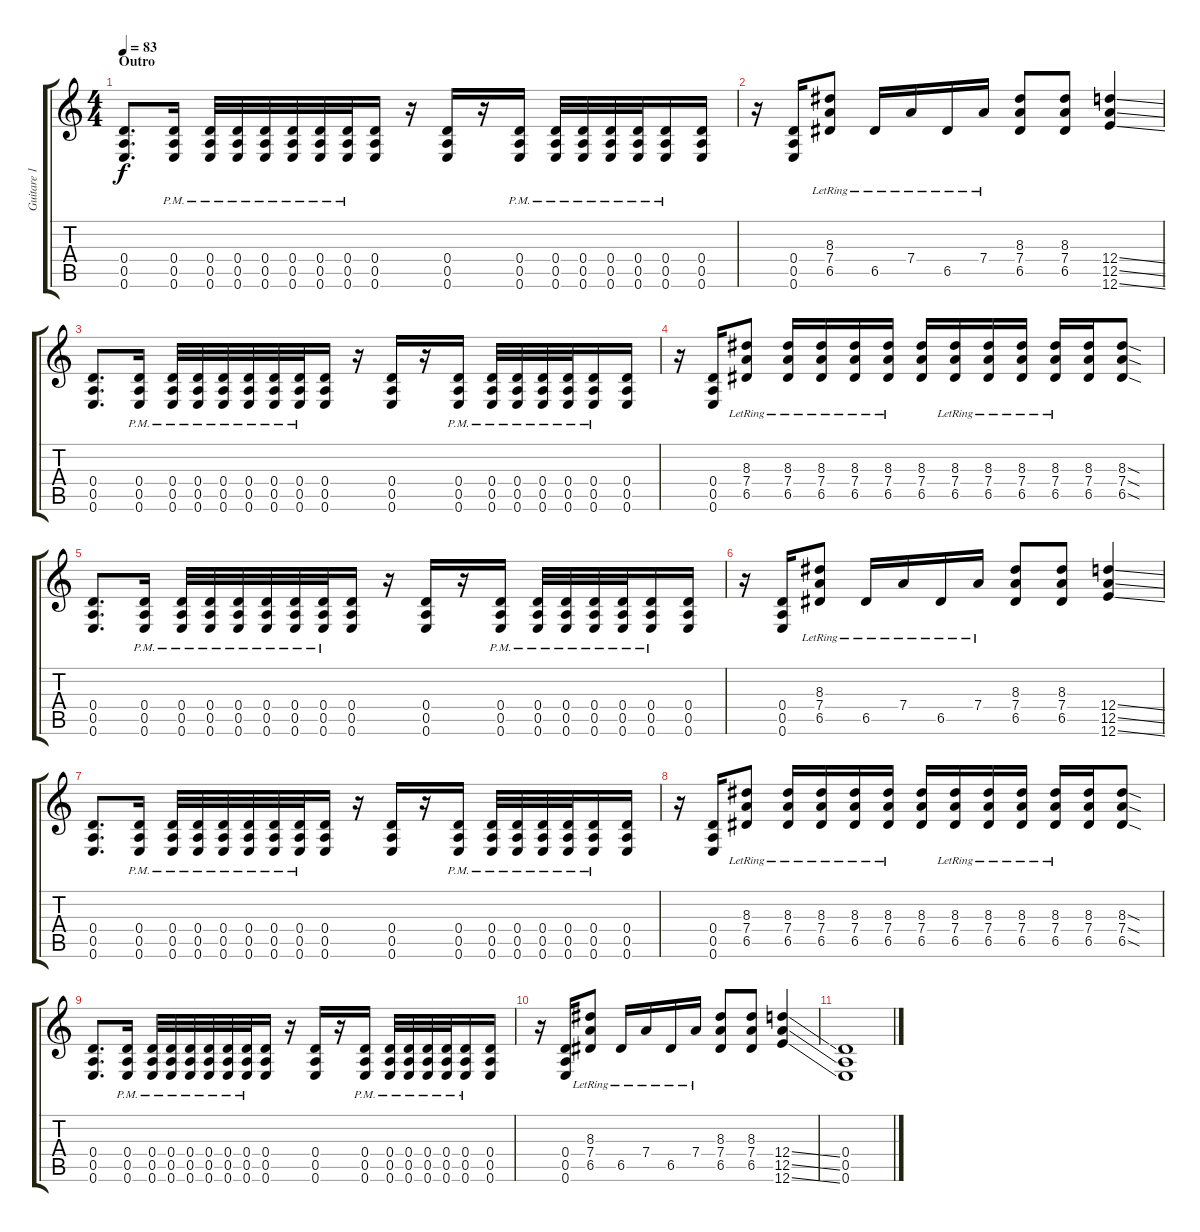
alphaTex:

\track ("Guitare 1" "Guitare 1") {instrument overdrivenguitar}
\staff {score tabs}
\tuning (E4 B3 G3 D3 A2 E2) {hide}
\ts (4 4)
\section ("" "Outro")
\tempo 83
\clef g2
\ks c
(0.4 0.5 0.6).8{d dy f} (0.4{pm} 0.5{pm} 0.6{pm}).16 (0.4{pm} 0.5{pm} 0.6{pm}).32 (0.4{pm} 0.5{pm} 0.6{pm}).32 (0.4{pm} 0.5{pm} 0.6{pm}).32 (0.4{pm} 0.5{pm} 0.6{pm}).32 (0.4{pm} 0.5{pm} 0.6{pm}).32 (0.4{pm} 0.5{pm} 0.6{pm}).32 (0.4 0.5 0.6).16 r.16 (0.4 0.5 0.6).16 r.16 (0.4{pm} 0.5{pm} 0.6{pm}).16 (0.4{pm} 0.5{pm} 0.6{pm}).32 (0.4{pm} 0.5{pm} 0.6{pm}).32 (0.4{pm} 0.5{pm} 0.6{pm}).32 (0.4{pm} 0.5{pm} 0.6{pm}).32 (0.4{pm} 0.5{pm} 0.6{pm}).16 (0.4 0.5 0.6).16 |
r.16 (0.4 0.5 0.6).16 (8.3 7.4{lr} 6.5).8 6.5{lr}.16 7.4{lr}.16 6.5{lr}.16 7.4{lr}.16 (8.3 7.4 6.5).8 (8.3 7.4 6.5).8 (12.4{ss} 12.5{ss} 12.6{ss}).4 |
(0.4 0.5 0.6).8{d} (0.4{pm} 0.5{pm} 0.6{pm}).16 (0.4{pm} 0.5{pm} 0.6{pm}).32 (0.4{pm} 0.5{pm} 0.6{pm}).32 (0.4{pm} 0.5{pm} 0.6{pm}).32 (0.4{pm} 0.5{pm} 0.6{pm}).32 (0.4{pm} 0.5{pm} 0.6{pm}).32 (0.4{pm} 0.5{pm} 0.6{pm}).32 (0.4 0.5 0.6).16 r.16 (0.4 0.5 0.6).16 r.16 (0.4{pm} 0.5{pm} 0.6{pm}).16 (0.4{pm} 0.5{pm} 0.6{pm}).32 (0.4{pm} 0.5{pm} 0.6{pm}).32 (0.4{pm} 0.5{pm} 0.6{pm}).32 (0.4{pm} 0.5{pm} 0.6{pm}).32 (0.4{pm} 0.5{pm} 0.6{pm}).16 (0.4 0.5 0.6).16 |
r.16 (0.4 0.5 0.6).16 (8.3 7.4{lr} 6.5).8 (8.3{lr} 7.4{lr} 6.5{lr}).16 (8.3{lr} 7.4{lr} 6.5{lr}).16 (8.3{lr} 7.4{lr} 6.5{lr}).16 (8.3{lr} 7.4{lr} 6.5{lr}).16 (8.3 7.4 6.5).16 (8.3{lr} 7.4{lr} 6.5{lr}).16 (8.3{lr} 7.4{lr} 6.5{lr}).16 (8.3{lr} 7.4{lr} 6.5{lr}).16 (8.3{lr} 7.4{lr} 6.5{lr}).16 (8.3 7.4 6.5).16 (8.3{sod} 7.4{sod} 6.5{sod}).8 |
(0.4 0.5 0.6).8{d} (0.4{pm} 0.5{pm} 0.6{pm}).16 (0.4{pm} 0.5{pm} 0.6{pm}).32 (0.4{pm} 0.5{pm} 0.6{pm}).32 (0.4{pm} 0.5{pm} 0.6{pm}).32 (0.4{pm} 0.5{pm} 0.6{pm}).32 (0.4{pm} 0.5{pm} 0.6{pm}).32 (0.4{pm} 0.5{pm} 0.6{pm}).32 (0.4 0.5 0.6).16 r.16 (0.4 0.5 0.6).16 r.16 (0.4{pm} 0.5{pm} 0.6{pm}).16 (0.4{pm} 0.5{pm} 0.6{pm}).32 (0.4{pm} 0.5{pm} 0.6{pm}).32 (0.4{pm} 0.5{pm} 0.6{pm}).32 (0.4{pm} 0.5{pm} 0.6{pm}).32 (0.4{pm} 0.5{pm} 0.6{pm}).16 (0.4 0.5 0.6).16 |
r.16 (0.4 0.5 0.6).16 (8.3 7.4{lr} 6.5).8 6.5{lr}.16 7.4{lr}.16 6.5{lr}.16 7.4{lr}.16 (8.3 7.4 6.5).8 (8.3 7.4 6.5).8 (12.4{ss} 12.5{ss} 12.6{ss}).4 |
(0.4 0.5 0.6).8{d} (0.4{pm} 0.5{pm} 0.6{pm}).16 (0.4{pm} 0.5{pm} 0.6{pm}).32 (0.4{pm} 0.5{pm} 0.6{pm}).32 (0.4{pm} 0.5{pm} 0.6{pm}).32 (0.4{pm} 0.5{pm} 0.6{pm}).32 (0.4{pm} 0.5{pm} 0.6{pm}).32 (0.4{pm} 0.5{pm} 0.6{pm}).32 (0.4 0.5 0.6).16 r.16 (0.4 0.5 0.6).16 r.16 (0.4{pm} 0.5{pm} 0.6{pm}).16 (0.4{pm} 0.5{pm} 0.6{pm}).32 (0.4{pm} 0.5{pm} 0.6{pm}).32 (0.4{pm} 0.5{pm} 0.6{pm}).32 (0.4{pm} 0.5{pm} 0.6{pm}).32 (0.4{pm} 0.5{pm} 0.6{pm}).16 (0.4 0.5 0.6).16 |
r.16 (0.4 0.5 0.6).16 (8.3 7.4{lr} 6.5).8 (8.3{lr} 7.4{lr} 6.5{lr}).16 (8.3{lr} 7.4{lr} 6.5{lr}).16 (8.3{lr} 7.4{lr} 6.5{lr}).16 (8.3{lr} 7.4{lr} 6.5{lr}).16 (8.3 7.4 6.5).16 (8.3{lr} 7.4{lr} 6.5{lr}).16 (8.3{lr} 7.4{lr} 6.5{lr}).16 (8.3{lr} 7.4{lr} 6.5{lr}).16 (8.3{lr} 7.4{lr} 6.5{lr}).16 (8.3 7.4 6.5).16 (8.3{sod} 7.4{sod} 6.5{sod}).8 |
(0.4 0.5 0.6).8{d} (0.4{pm} 0.5{pm} 0.6{pm}).16 (0.4{pm} 0.5{pm} 0.6{pm}).32 (0.4{pm} 0.5{pm} 0.6{pm}).32 (0.4{pm} 0.5{pm} 0.6{pm}).32 (0.4{pm} 0.5{pm} 0.6{pm}).32 (0.4{pm} 0.5{pm} 0.6{pm}).32 (0.4{pm} 0.5{pm} 0.6{pm}).32 (0.4 0.5 0.6).16 r.16 (0.4 0.5 0.6).16 r.16 (0.4{pm} 0.5{pm} 0.6{pm}).16 (0.4{pm} 0.5{pm} 0.6{pm}).32 (0.4{pm} 0.5{pm} 0.6{pm}).32 (0.4{pm} 0.5{pm} 0.6{pm}).32 (0.4{pm} 0.5{pm} 0.6{pm}).32 (0.4{pm} 0.5{pm} 0.6{pm}).16 (0.4 0.5 0.6).16 |
r.16 (0.4 0.5 0.6).16 (8.3 7.4{lr} 6.5).8 6.5{lr}.16 7.4{lr}.16 6.5{lr}.16 7.4{lr}.16 (8.3 7.4 6.5).8 (8.3 7.4 6.5).8 (12.4{ss} 12.5{ss} 12.6{ss}).4 |
(0.4 0.5 0.6).1
